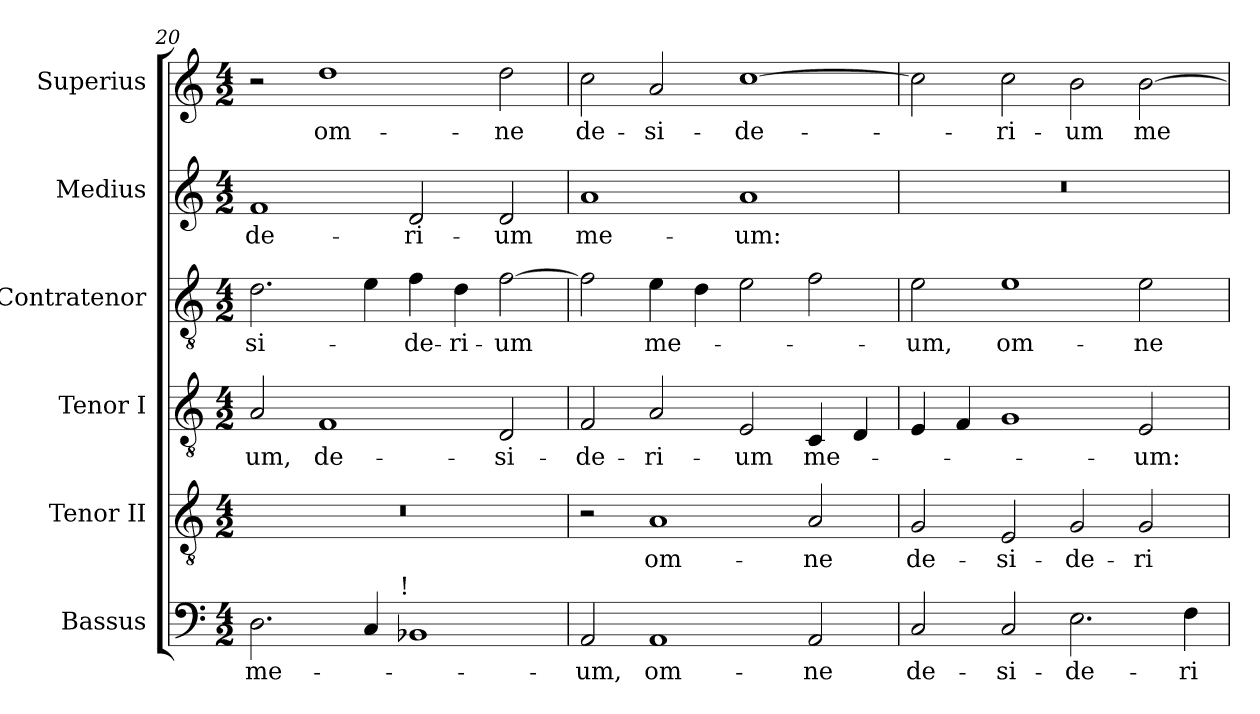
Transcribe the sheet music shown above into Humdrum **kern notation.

**kern	**text	**kern	**text	**kern	**text	**kern	**text	**kern	**text	**kern	**text
*part6	*part6	*part5	*part5	*part4	*part4	*part3	*part3	*part2	*part2	*part1	*part1
*staff6	*staff6	*staff5	*staff5	*staff4	*staff4	*staff3	*staff3	*staff2	*staff2	*staff1	*staff1
*I"Bassus	*	*I"Tenor II	*	*I"Tenor I	*	*I"Contratenor	*	*I"Medius	*	*I"Superius	*
*I'B.	*	*I'T. II	*	*I'T. I	*	*I'Ct.	*	*I'M.	*	*I'S.	*
*clefF4	*	*clefGv2	*	*clefGv2	*	*clefGv2	*	*clefG2	*	*clefG2	*
*	*	*ITrd7c12	*	*ITrd7c12	*	*ITrd7c12	*	*	*	*	*
*k[]	*	*k[]	*	*k[]	*	*k[]	*	*k[]	*	*k[]	*
*C:	*	*C:	*	*C:	*	*C:	*	*C:	*	*C:	*
*M4/2	*	*M4/2	*	*M4/2	*	*M4/2	*	*M4/2	*	*M4/2	*
=20	=20	=20	=20	=20	=20	=20	=20	=20	=20	=20	=20
!	!LO:LY:b:color=#000000	!LO:N:vis=1	!	!	!	!	!	!	!	!	!
!	!	!	!	!	!LO:LY:b:color=#000000	!	!	!	!	!	!
!	!	!	!	!	!	!	!LO:LY:b:color=#000000	!	!	!	!
!	!	!	!	!	!	!	!	!	!LO:LY:b:color=#000000	!	!
2.Di\	me-	0r	.	2AAi/	-um,	2.Di\	-si-	1fi	-de-	2r	.
!	!	!	!	!	!LO:LY:b:color=#000000	!	!	!	!	!	!
!	!	!	!	!	!	!	!	!	!	!	!LO:LY:b:color=#000000
.	.	.	.	1FFi	de-	.	.	.	.	1ddi	om-
4Ci/	.	.	.	.	.	4Ei\	.	.	.	.	.
!	!	!	!	!	!	!	!LO:LY:b:color=#000000	!	!	!	!
!LO:TX:a:rj:t=!	!	!	!	!	!	!	!	!	!	!	!
!	!	!	!	!	!	!	!	!	!LO:LY:b:color=#000000	!	!
1BB-i	.	.	.	.	.	4Fi\	-de-	2di/	-ri-	.	.
!	!	!	!	!	!	!	!LO:LY:b:color=#000000	!	!	!	!
.	.	.	.	.	.	4Di\	-ri-	.	.	.	.
!	!	!	!	!	!LO:LY:b:color=#000000	!	!	!	!	!	!
!	!	!	!	!	!	!	!LO:LY:b:color=#000000	!	!	!	!
!	!	!	!	!	!	!	!	!	!LO:LY:b:color=#000000	!	!
!	!	!	!	!	!	!	!	!	!	!	!LO:LY:b:color=#000000
.	.	.	.	2DDi/	-si-	[>2Fi\	-um	2di/	-um	2ddi\	-ne
=21	=21	=21	=21	=21	=21	=21	=21	=21	=21	=21	=21
!	!LO:LY:b:color=#000000	!	!	!	!	!	!	!	!	!	!
!	!	!	!	!	!LO:LY:b:color=#000000	!	!	!	!	!	!
!	!	!	!	!	!	!	!	!	!LO:LY:b:color=#000000	!	!
!	!	!	!	!	!	!	!	!	!	!	!LO:LY:b:color=#000000
2AAi/	-um,	2r	.	2FFi/	-de-	2Fi\]	.	1ai	me-	2cci\	de-
!	!LO:LY:b:color=#000000	!	!	!	!	!	!	!	!	!	!
!	!	!	!LO:LY:b:color=#000000	!	!	!	!	!	!	!	!
!	!	!	!	!	!LO:LY:b:color=#000000	!	!	!	!	!	!
!	!	!	!	!	!	!	!LO:LY:b:color=#000000	!	!	!	!
!	!	!	!	!	!	!	!	!	!	!	!LO:LY:b:color=#000000
1AAi	om-	1AAi	om-	2AAi/	-ri-	4Ei\	me-	.	.	2ai/	-si-
.	.	.	.	.	.	4Di\	.	.	.	.	.
!	!	!	!	!	!LO:LY:b:color=#000000	!	!	!	!	!	!
!	!	!	!	!	!	!	!	!	!LO:LY:b:color=#000000	!	!
!	!	!	!	!	!	!	!	!	!	!	!LO:LY:b:color=#000000
.	.	.	.	2EEi/	-um	2Ei\	.	1ai	-um:	[>1cci	-de-
!	!LO:LY:b:color=#000000	!	!	!	!	!	!	!	!	!	!
!	!	!	!LO:LY:b:color=#000000	!	!	!	!	!	!	!	!
!	!	!	!	!	!LO:LY:b:color=#000000	!	!	!	!	!	!
2AAi/	-ne	2AAi/	-ne	4CCi/	me-	2Fi\	.	.	.	.	.
.	.	.	.	4DDi/	.	.	.	.	.	.	.
=22	=22	=22	=22	=22	=22	=22	=22	=22	=22	=22	=22
!	!LO:LY:b:color=#000000	!	!	!	!	!	!	!	!	!	!
!	!	!	!LO:LY:b:color=#000000	!	!	!	!	!	!	!	!
!	!	!	!	!	!	!	!LO:LY:b:color=#000000	!LO:N:vis=1	!	!	!
2Ci/	de-	2GGi/	de-	4EEi/	.	2Ei\	-um,	0r	.	2cci\]	.
.	.	.	.	4FFi/	.	.	.	.	.	.	.
!	!LO:LY:b:color=#000000	!	!	!	!	!	!	!	!	!	!
!	!	!	!LO:LY:b:color=#000000	!	!	!	!	!	!	!	!
!	!	!	!	!	!	!	!LO:LY:b:color=#000000	!	!	!	!
!	!	!	!	!	!	!	!	!	!	!	!LO:LY:b:color=#000000
2Ci/	-si-	2EEi/	-si-	1GGi	.	1Ei	om-	.	.	2cci\	-ri-
!	!LO:LY:b:color=#000000	!	!	!	!	!	!	!	!	!	!
!	!	!	!LO:LY:b:color=#000000	!	!	!	!	!	!	!	!
!	!	!	!	!	!	!	!	!	!	!	!LO:LY:b:color=#000000
2.Ei\	-de-	2GGi/	-de-	.	.	.	.	.	.	2bi\	-um
!	!	!	!LO:LY:b:color=#000000	!	!	!	!	!	!	!	!
!	!	!	!	!	!LO:LY:b:color=#000000	!	!	!	!	!	!
!	!	!	!	!	!	!	!LO:LY:b:color=#000000	!	!	!	!
!	!	!	!	!	!	!	!	!	!	!	!LO:LY:b:color=#000000
.	.	2GGi/	-ri-	2EEi/	-um:	2Ei\	-ne	.	.	[>2bi\	me-
!	!LO:LY:b:color=#000000	!	!	!	!	!	!	!	!	!	!
4Fi\	-ri-	.	.	.	.	.	.	.	.	.	.
=	=	=	=	=	=	=	=	=	=	=	=
*-	*-	*-	*-	*-	*-	*-	*-	*-	*-	*-	*-
